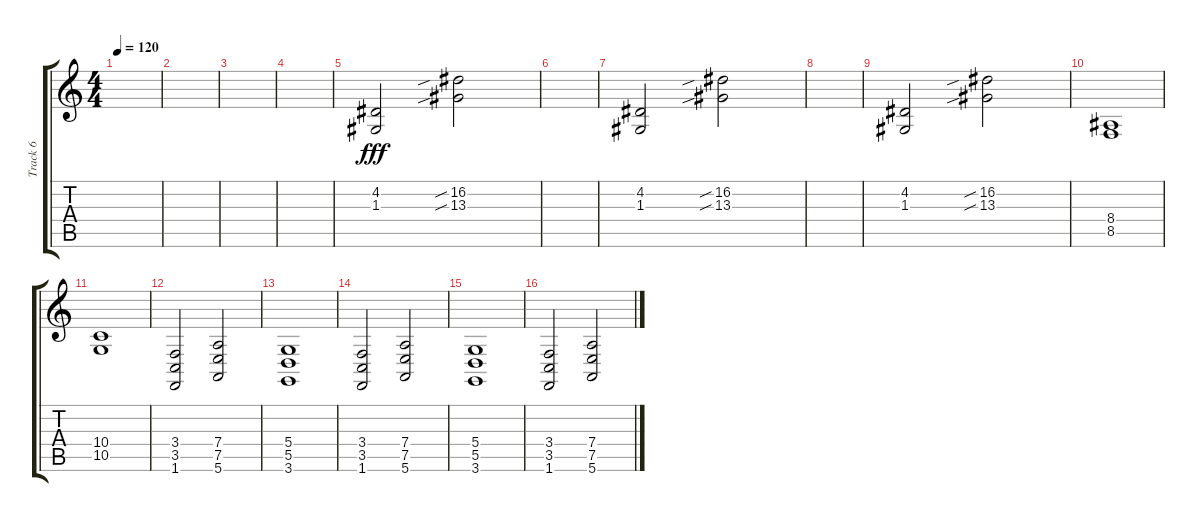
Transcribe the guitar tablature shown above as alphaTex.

\track ("Track 6" "Track 6") {instrument synthvoice}
\staff {score tabs}
\tuning (E4 B3 G3 D3 A2 E2) {hide}
\ts (4 4)
\tempo 120
\clef g2
\ks c
|
|
|
|
(4.2 1.3).2{dy fff} (16.2{sib} 13.3{sib}).2 |
|
(4.2 1.3).2 (16.2{sib} 13.3{sib}).2 |
|
(4.2 1.3).2 (16.2{sib} 13.3{sib}).2 |
(8.4 8.5).1 |
(10.4 10.5).1 |
(3.4 3.5 1.6).2 (7.4 7.5 5.6).2 |
(5.4 5.5 3.6).1 |
(3.4 3.5 1.6).2 (7.4 7.5 5.6).2 |
(5.4 5.5 3.6).1 |
(3.4 3.5 1.6).2 (7.4 7.5 5.6).2
